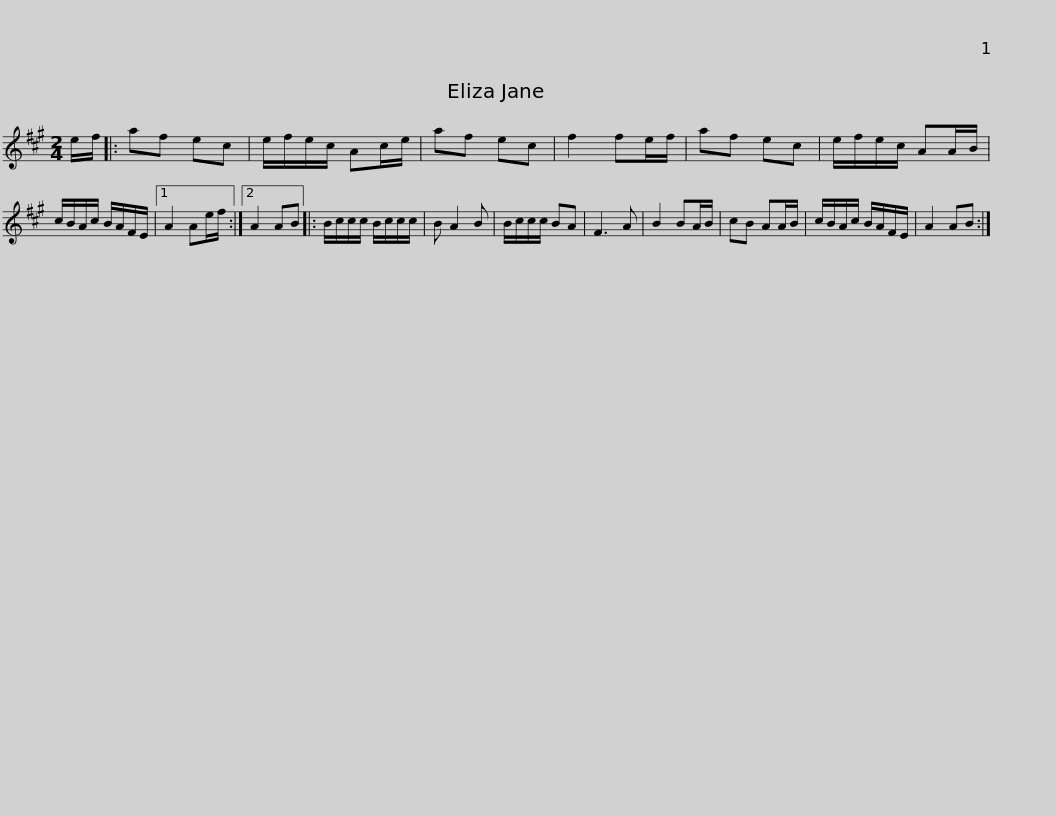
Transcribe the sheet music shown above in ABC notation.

X:1
L:1/8
M:2/4
I:linebreak $
K:A
V:1 treble
V:1
 e/f/ |: af ec | e/f/e/c/ Ac/e/ | af ec | f2 fe/f/ | %5
 af ec | e/f/e/c/ AA/B/ | c/B/A/c/ B/A/F/E/ |1$ A2 Ae/f/ :|2 A2 AB |: %10
 B/c/c/c/ B/c/c/c/ | B A2 B | B/c/c/c/ BA | F3 A | B2 BA/B/ | %15
 cB AA/B/ | c/B/A/c/ B/A/F/E/ |$ A2 AB :| %18
